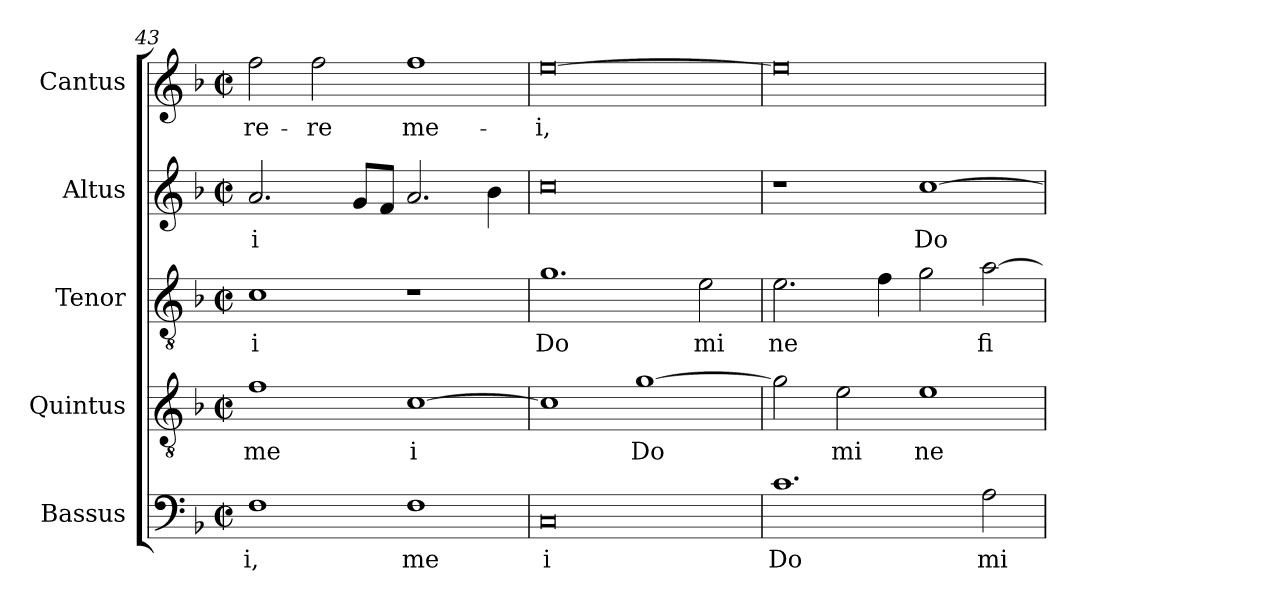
**kern	**text	**kern	**text	**kern	**text	**kern	**text	**kern	**text
*part5	*part5	*part4	*part4	*part3	*part3	*part2	*part2	*part1	*part1
*staff5	*staff5	*staff4	*staff4	*staff3	*staff3	*staff2	*staff2	*staff1	*staff1
*I"Bassus	*	*I"Quintus	*	*I"Tenor	*	*I"Altus	*	*I"Cantus	*
*clefF4	*	*clefGv2	*	*clefGv2	*	*clefG2	*	*clefG2	*
*k[b-]	*	*k[b-]	*	*k[b-]	*	*k[b-]	*	*k[b-]	*
*F:	*	*F:	*	*F:	*	*F:	*	*F:	*
*M2/2	*	*M2/2	*	*M2/2	*	*M2/2	*	*M2/2	*
*met(c|)	*	*met(c|)	*	*met(c|)	*	*met(c|)	*	*met(c|)	*
=43	=43	=43	=43	=43	=43	=43	=43	=43	=43
!	!LO:LY:b:cj	!	!LO:LY:b:cj	!	!LO:LY:b:cj	!	!LO:LY:b:rj	!	!LO:LY:b:cj
1F	i,	1f	me	1c	i	2.a/	i	2ff\	-re-
!	!	!	!	!	!	!	!	!	!LO:LY:b:cj
.	.	.	.	.	.	.	.	2ff\	-re
.	.	.	.	.	.	8g/L	.	.	.
.	.	.	.	.	.	8f/J	.	.	.
!	!LO:LY:b:cj	!	!LO:LY:b:rj	!	!	!	!	!	!LO:LY:b:cj
1F	me	[>1c	i	1r	.	2.a/	.	1ff	me-
.	.	.	.	.	.	4b-\	.	.	.
=44	=44	=44	=44	=44	=44	=44	=44	=44	=44
!	!LO:LY:b:cj	!	!	!	!LO:LY:b:cj	!	!	!	!LO:LY:b:rj
0C	i	1c]	.	1.g	Do	0cc	.	[>0ee	-i,
!	!	!	!LO:LY:b:cj	!	!	!	!	!	!
.	.	[>1g	Do	.	.	.	.	.	.
!	!	!	!	!	!LO:LY:b:cj	!	!	!	!
.	.	.	.	2e\	mi	.	.	.	.
=45	=45	=45	=45	=45	=45	=45	=45	=45	=45
!	!LO:LY:b:cj	!	!	!	!LO:LY:b:cj	!	!	!	!
1.c	Do	2g\]	.	2.e\	ne	1r	.	0ee]	.
!	!	!	!LO:LY:b:cj	!	!	!	!	!	!
.	.	2e\	mi	.	.	.	.	.	.
.	.	.	.	4f\	.	.	.	.	.
!	!	!	!LO:LY:b:cj	!	!	!	!LO:LY:b:cj	!	!
.	.	1e	ne	2g\	.	[<1cc	Do	.	.
!	!LO:LY:b:cj	!	!	!	!LO:LY:b:cj	!	!	!	!
2A\	mi	.	.	[>2a\	fi	.	.	.	.
=	=	=	=	=	=	=	=	=	=
*-	*-	*-	*-	*-	*-	*-	*-	*-	*-
